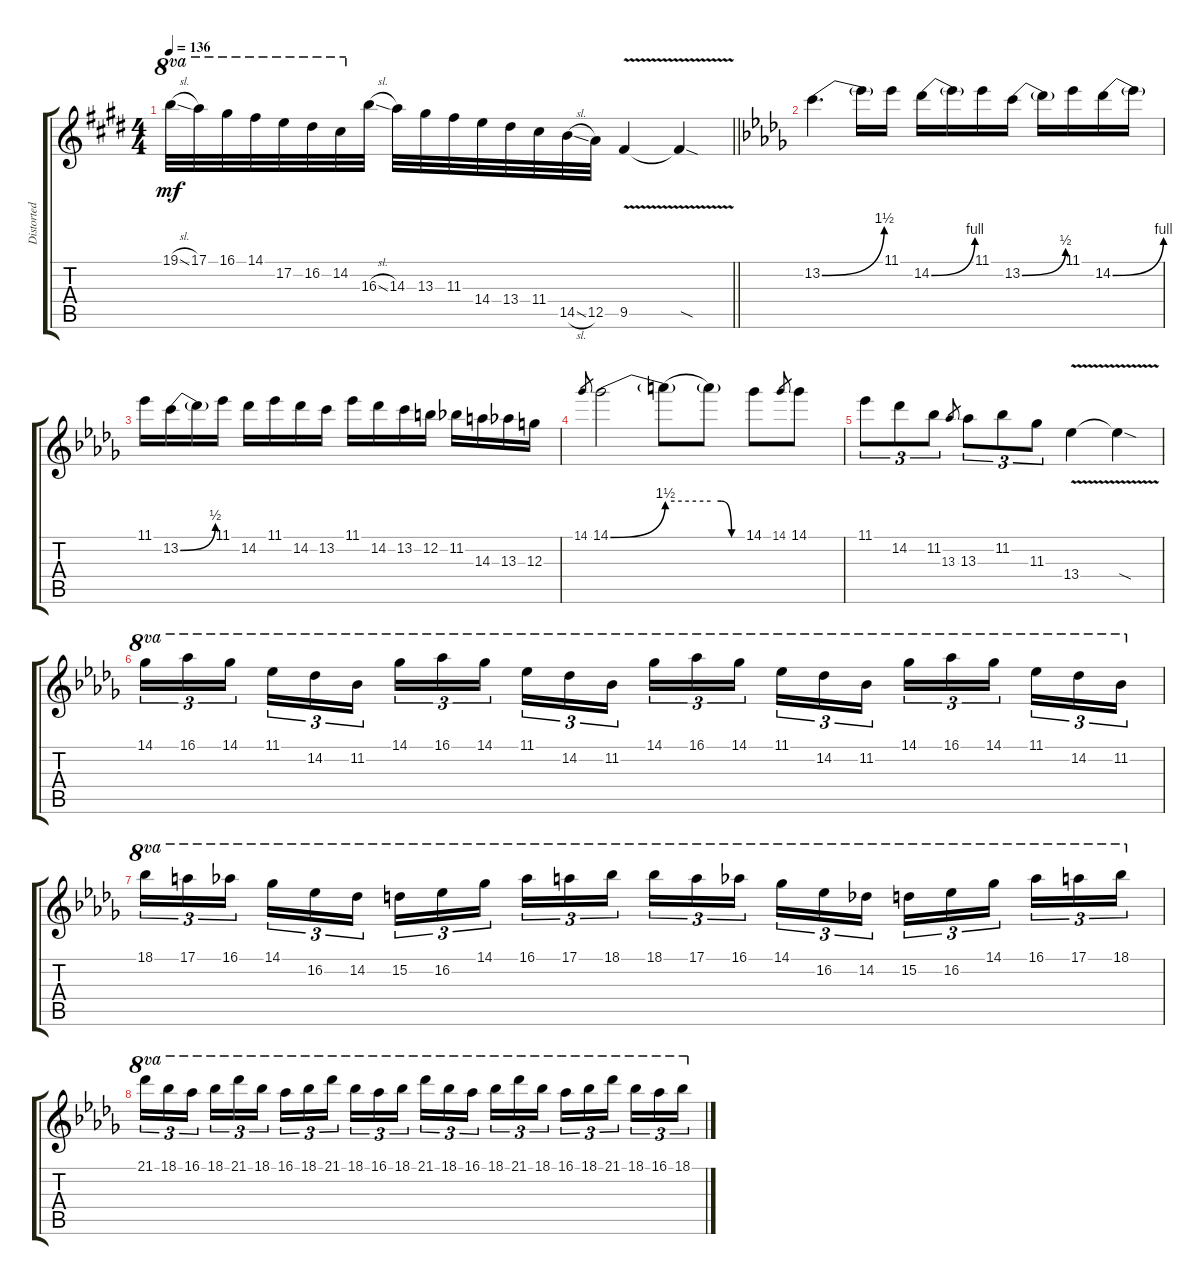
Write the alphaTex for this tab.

\track ("Distorted [Lead]" "Distorted ") {instrument overdrivenguitar}
\staff {score tabs}
\tuning (E4 B3 G3 D3 A2 E2) {hide}
\ts (4 4)
\tempo 136
\clef g2
\barLineRight lightlight
\ks e
19.1{sl}.32{ot 8va dy mf} 17.1.32{ot 8va} 16.1.32{ot 8va} 14.1.32{ot 8va} 17.2.32{ot 8va} 16.2.32{ot 8va} 14.2.32{ot 8va} 16.3{sl}.32 14.3.32 13.3.32 11.3.32 14.4.32 13.4.32 11.4.32 14.5{sl}.32 12.5.32 9.5{v}.4 9.5{sod t}.4 |
\ks db
13.2{be (bend 0 0 60 6)}.4{d} 13.2{t}.16 11.1.16 14.2{be (bend 0 0 60 4)}.16 14.2{t}.16 11.1.16 13.2{be (bend 0 0 60 2)}.16 13.2{t}.16 11.1.16 14.2{be (bend 0 0 60 4)}.16 14.2{t}.16 |
11.1.16 13.2{be (bend 0 0 60 2)}.16 13.2{t}.16 11.1.16 14.2.16 11.1.16 14.2.16 13.2.16 11.1.16 14.2.16 13.2.16 12.2.16 11.2.16 14.3.16 13.3.16 12.3.16 |
14.1.8{gr} 14.1{be (bend 0 0 60 6)}.2 14.1{be (hold 0 6 60 6) t}.8 14.1{be (custom 0 6 20 6 40 0 60 0) t}.8 14.1.8 14.1.8{gr} 14.1.8 |
11.1.8{tu (3 2)} 14.2.8{tu (3 2)} 11.2.8{tu (3 2)} 13.3.8{gr} 13.3.8{tu (3 2)} 11.2.8{tu (3 2)} 11.3.8{tu (3 2)} 13.4{v}.4 13.4{sod t}.4 |
14.1.16{tu (3 2) ot 8va} 16.1.16{tu (3 2) ot 8va} 14.1.16{tu (3 2) ot 8va beam splitsecondary} 11.1.16{tu (3 2) ot 8va} 14.2.16{tu (3 2) ot 8va} 11.2.16{tu (3 2) ot 8va} 14.1.16{tu (3 2) ot 8va} 16.1.16{tu (3 2) ot 8va} 14.1.16{tu (3 2) ot 8va beam splitsecondary} 11.1.16{tu (3 2) ot 8va} 14.2.16{tu (3 2) ot 8va} 11.2.16{tu (3 2) ot 8va} 14.1.16{tu (3 2) ot 8va} 16.1.16{tu (3 2) ot 8va} 14.1.16{tu (3 2) ot 8va beam splitsecondary} 11.1.16{tu (3 2) ot 8va} 14.2.16{tu (3 2) ot 8va} 11.2.16{tu (3 2) ot 8va} 14.1.16{tu (3 2) ot 8va} 16.1.16{tu (3 2) ot 8va} 14.1.16{tu (3 2) ot 8va beam splitsecondary} 11.1.16{tu (3 2) ot 8va} 14.2.16{tu (3 2) ot 8va} 11.2.16{tu (3 2) ot 8va} |
18.1.16{tu (3 2) ot 8va} 17.1.16{tu (3 2) ot 8va} 16.1.16{tu (3 2) ot 8va beam splitsecondary} 14.1.16{tu (3 2) ot 8va} 16.2.16{tu (3 2) ot 8va} 14.2.16{tu (3 2) ot 8va} 15.2.16{tu (3 2) ot 8va} 16.2.16{tu (3 2) ot 8va} 14.1.16{tu (3 2) ot 8va beam splitsecondary} 16.1.16{tu (3 2) ot 8va} 17.1.16{tu (3 2) ot 8va} 18.1.16{tu (3 2) ot 8va} 18.1.16{tu (3 2) ot 8va} 17.1.16{tu (3 2) ot 8va} 16.1.16{tu (3 2) ot 8va beam splitsecondary} 14.1.16{tu (3 2) ot 8va} 16.2.16{tu (3 2) ot 8va} 14.2.16{tu (3 2) ot 8va} 15.2.16{tu (3 2) ot 8va} 16.2.16{tu (3 2) ot 8va} 14.1.16{tu (3 2) ot 8va beam splitsecondary} 16.1.16{tu (3 2) ot 8va} 17.1.16{tu (3 2) ot 8va} 18.1.16{tu (3 2) ot 8va} |
21.1.16{tu (3 2) ot 8va} 18.1.16{tu (3 2) ot 8va} 16.1.16{tu (3 2) ot 8va beam splitsecondary} 18.1.16{tu (3 2) ot 8va} 21.1.16{tu (3 2) ot 8va} 18.1.16{tu (3 2) ot 8va} 16.1.16{tu (3 2) ot 8va} 18.1.16{tu (3 2) ot 8va} 21.1.16{tu (3 2) ot 8va beam splitsecondary} 18.1.16{tu (3 2) ot 8va} 16.1.16{tu (3 2) ot 8va} 18.1.16{tu (3 2) ot 8va} 21.1.16{tu (3 2) ot 8va} 18.1.16{tu (3 2) ot 8va} 16.1.16{tu (3 2) ot 8va beam splitsecondary} 18.1.16{tu (3 2) ot 8va} 21.1.16{tu (3 2) ot 8va} 18.1.16{tu (3 2) ot 8va} 16.1.16{tu (3 2) ot 8va} 18.1.16{tu (3 2) ot 8va} 21.1.16{tu (3 2) ot 8va beam splitsecondary} 18.1.16{tu (3 2) ot 8va} 16.1.16{tu (3 2) ot 8va} 18.1.16{tu (3 2) ot 8va}
